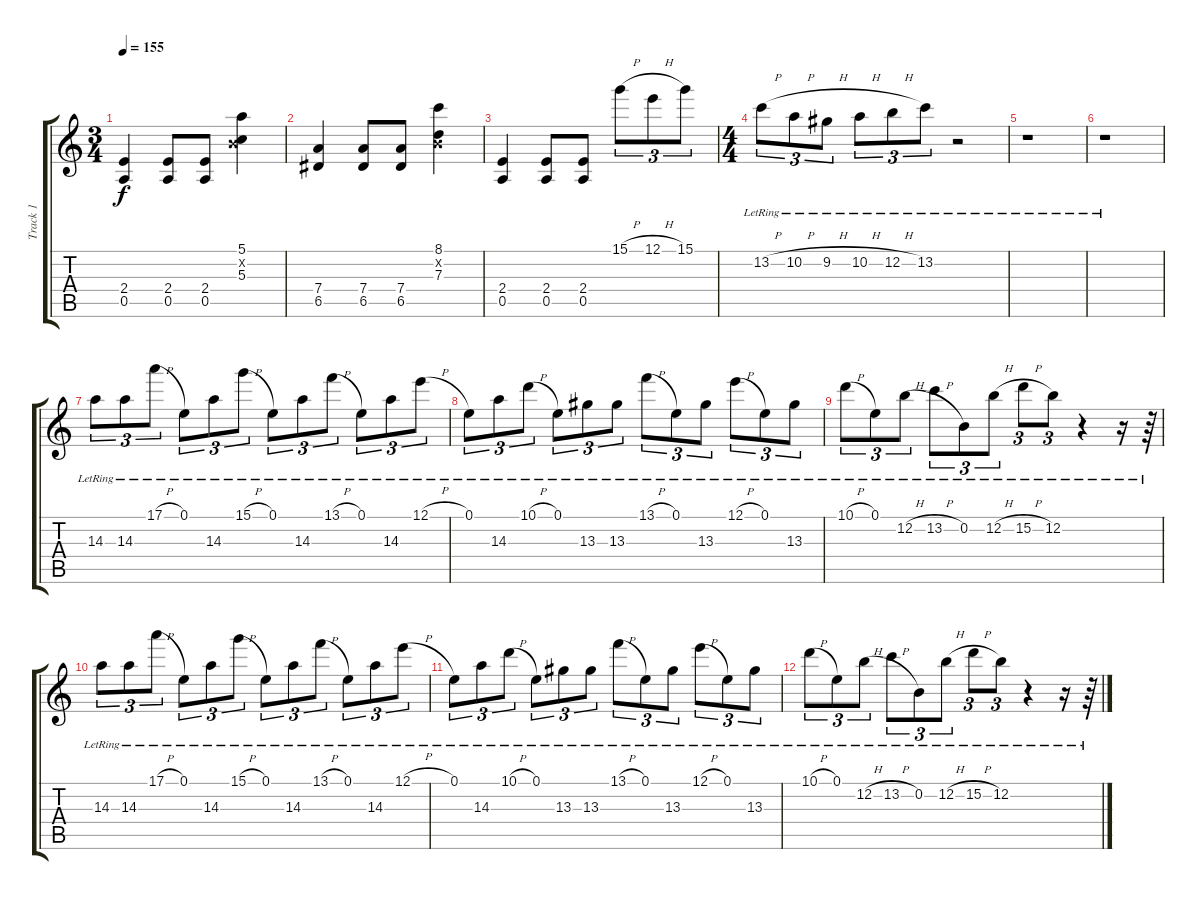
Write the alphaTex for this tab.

\track ("Track 1" "Track 1") {instrument overdrivenguitar}
\staff {score tabs}
\tuning (E4 B3 G3 D3 A2 E2) {hide}
\ts (3 4)
\tempo 155
\clef g2
\ks c
(2.4 0.5).4{dy f} (2.4 0.5).8 (2.4 0.5).8 (5.1 0.2{x} 5.3).4 |
(7.4 6.5).4 (7.4 6.5).8 (7.4 6.5).8 (8.1 0.2{x} 7.3).4 |
(2.4 0.5).4 (2.4 0.5).8 (2.4 0.5).8 15.1{h}.8{tu (3 2)} 12.1{h}.8{tu (3 2)} 15.1.8{tu (3 2)} |
\ts (4 4)
13.2{h lr}.8{tu (3 2)} 10.2{h lr}.8{tu (3 2)} 9.2{h lr}.8{tu (3 2)} 10.2{h lr}.8{tu (3 2)} 12.2{h lr}.8{tu (3 2)} 13.2{lr}.8{tu (3 2)} r.2 |
r.1 |
r.1 |
14.3{lr}.8{tu (3 2)} 14.3{lr}.8{tu (3 2)} 17.1{h lr}.8{tu (3 2)} 0.1{lr}.8{tu (3 2)} 14.3{lr}.8{tu (3 2)} 15.1{h lr}.8{tu (3 2)} 0.1{lr}.8{tu (3 2)} 14.3{lr}.8{tu (3 2)} 13.1{h lr}.8{tu (3 2)} 0.1{lr}.8{tu (3 2)} 14.3{lr}.8{tu (3 2)} 12.1{h lr}.8{tu (3 2)} |
0.1{lr}.8{tu (3 2)} 14.3{lr}.8{tu (3 2)} 10.1{h lr}.8{tu (3 2)} 0.1{lr}.8{tu (3 2)} 13.3{lr}.8{tu (3 2)} 13.3{lr}.8{tu (3 2)} 13.1{h lr}.8{tu (3 2)} 0.1{lr}.8{tu (3 2)} 13.3{lr}.8{tu (3 2)} 12.1{h lr}.8{tu (3 2)} 0.1{lr}.8{tu (3 2)} 13.3{lr}.8{tu (3 2)} |
10.1{h lr}.8{tu (3 2)} 0.1{lr}.8{tu (3 2)} 12.2{h lr}.8{tu (3 2)} 13.2{h lr}.8{tu (3 2)} 0.2{lr}.8{tu (3 2)} 12.2{h lr}.8{tu (3 2)} 15.2{h lr}.8{tu (3 2)} 12.2{lr}.8{tu (3 2)} r.4 r.16 r.64 |
14.3{lr}.8{tu (3 2)} 14.3{lr}.8{tu (3 2)} 17.1{h lr}.8{tu (3 2)} 0.1{lr}.8{tu (3 2)} 14.3{lr}.8{tu (3 2)} 15.1{h lr}.8{tu (3 2)} 0.1{lr}.8{tu (3 2)} 14.3{lr}.8{tu (3 2)} 13.1{h lr}.8{tu (3 2)} 0.1{lr}.8{tu (3 2)} 14.3{lr}.8{tu (3 2)} 12.1{h lr}.8{tu (3 2)} |
0.1{lr}.8{tu (3 2)} 14.3{lr}.8{tu (3 2)} 10.1{h lr}.8{tu (3 2)} 0.1{lr}.8{tu (3 2)} 13.3{lr}.8{tu (3 2)} 13.3{lr}.8{tu (3 2)} 13.1{h lr}.8{tu (3 2)} 0.1{lr}.8{tu (3 2)} 13.3{lr}.8{tu (3 2)} 12.1{h lr}.8{tu (3 2)} 0.1{lr}.8{tu (3 2)} 13.3{lr}.8{tu (3 2)} |
10.1{h lr}.8{tu (3 2)} 0.1{lr}.8{tu (3 2)} 12.2{h lr}.8{tu (3 2)} 13.2{h lr}.8{tu (3 2)} 0.2{lr}.8{tu (3 2)} 12.2{h lr}.8{tu (3 2)} 15.2{h lr}.8{tu (3 2)} 12.2{lr}.8{tu (3 2)} r.4 r.16 r.64
